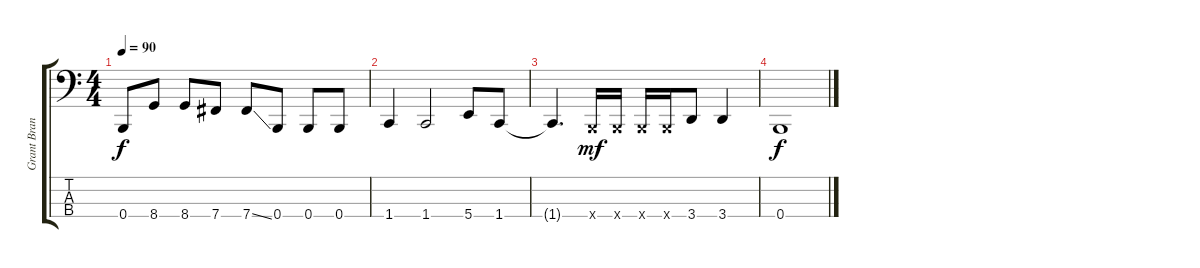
\track ("Grant Brandell" "Grant Bran") {instrument electricbasspick}
\staff {score tabs}
\tuning (E2 B1 Gb1 B0) {hide}
\ts (4 4)
\tempo 90
\clef f4
\ks c
0.4{t}.8{dy f} 8.4.8 8.4.8 7.4.8 7.4{ss}.8 0.4.8 0.4.8 0.4.8 |
1.4.4 1.4.2 5.4.8 1.4.8 |
1.4{t}.4{d} 0.4{x}.16{dy mf} 0.4{x}.16 0.4{x}.16 0.4{x}.16 3.4.8 3.4.4 |
0.4.1{dy f}
